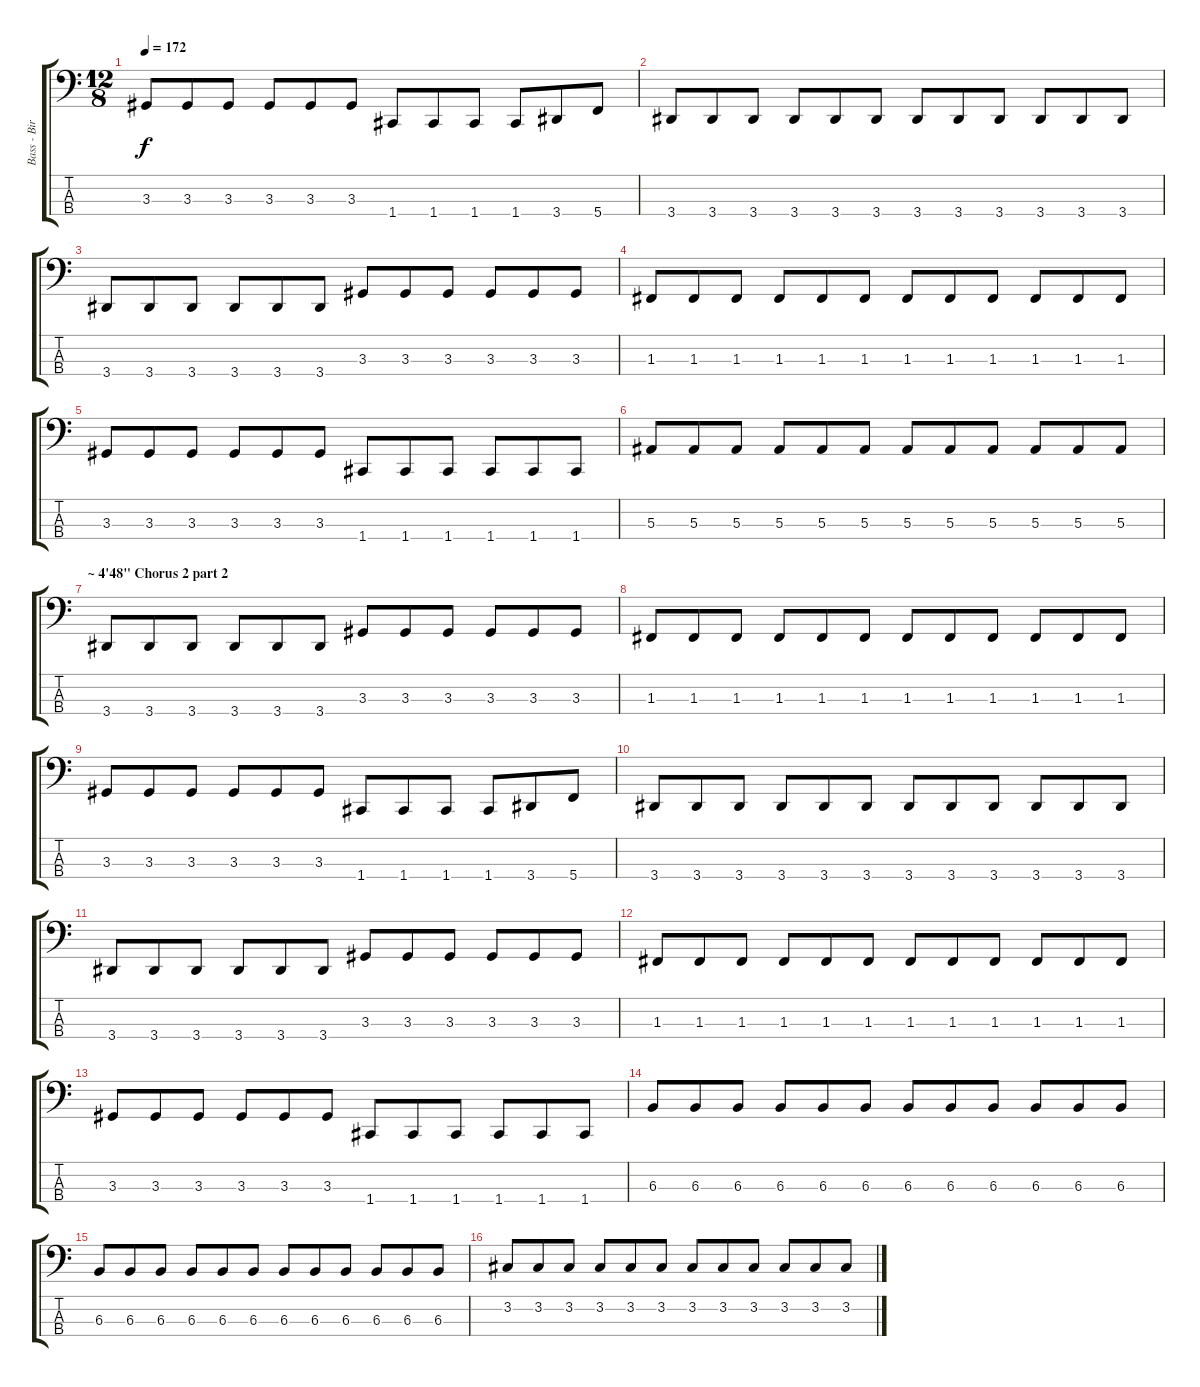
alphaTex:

\track ("Bass - Birgit Öllbrunner" "Bass - Bir") {instrument electricbassfinger}
\staff {score tabs}
\tuning (Eb2 Bb1 F1 C1) {hide}
\ts (12 8)
\tempo 172
\clef f4
\ks c
3.3.8{dy f} 3.3.8 3.3.8 3.3.8 3.3.8 3.3.8 1.4.8 1.4.8 1.4.8 1.4.8 3.4.8 5.4.8 |
3.4.8 3.4.8 3.4.8 3.4.8 3.4.8 3.4.8 3.4.8 3.4.8 3.4.8 3.4.8 3.4.8 3.4.8 |
3.4.8 3.4.8 3.4.8 3.4.8 3.4.8 3.4.8 3.3.8 3.3.8 3.3.8 3.3.8 3.3.8 3.3.8 |
1.3.8 1.3.8 1.3.8 1.3.8 1.3.8 1.3.8 1.3.8 1.3.8 1.3.8 1.3.8 1.3.8 1.3.8 |
3.3.8 3.3.8 3.3.8 3.3.8 3.3.8 3.3.8 1.4.8 1.4.8 1.4.8 1.4.8 1.4.8 1.4.8 |
5.3.8 5.3.8 5.3.8 5.3.8 5.3.8 5.3.8 5.3.8 5.3.8 5.3.8 5.3.8 5.3.8 5.3.8 |
\section ("" "~ 4'48\" Chorus 2 part 2")
3.4.8 3.4.8 3.4.8 3.4.8 3.4.8 3.4.8 3.3.8 3.3.8 3.3.8 3.3.8 3.3.8 3.3.8 |
1.3.8 1.3.8 1.3.8 1.3.8 1.3.8 1.3.8 1.3.8 1.3.8 1.3.8 1.3.8 1.3.8 1.3.8 |
3.3.8 3.3.8 3.3.8 3.3.8 3.3.8 3.3.8 1.4.8 1.4.8 1.4.8 1.4.8 3.4.8 5.4.8 |
3.4.8 3.4.8 3.4.8 3.4.8 3.4.8 3.4.8 3.4.8 3.4.8 3.4.8 3.4.8 3.4.8 3.4.8 |
3.4.8 3.4.8 3.4.8 3.4.8 3.4.8 3.4.8 3.3.8 3.3.8 3.3.8 3.3.8 3.3.8 3.3.8 |
1.3.8 1.3.8 1.3.8 1.3.8 1.3.8 1.3.8 1.3.8 1.3.8 1.3.8 1.3.8 1.3.8 1.3.8 |
3.3.8 3.3.8 3.3.8 3.3.8 3.3.8 3.3.8 1.4.8 1.4.8 1.4.8 1.4.8 1.4.8 1.4.8 |
6.3.8 6.3.8 6.3.8 6.3.8 6.3.8 6.3.8 6.3.8 6.3.8 6.3.8 6.3.8 6.3.8 6.3.8 |
6.3.8 6.3.8 6.3.8 6.3.8 6.3.8 6.3.8 6.3.8 6.3.8 6.3.8 6.3.8 6.3.8 6.3.8 |
3.2.8 3.2.8 3.2.8 3.2.8 3.2.8 3.2.8 3.2.8 3.2.8 3.2.8 3.2.8 3.2.8 3.2.8
